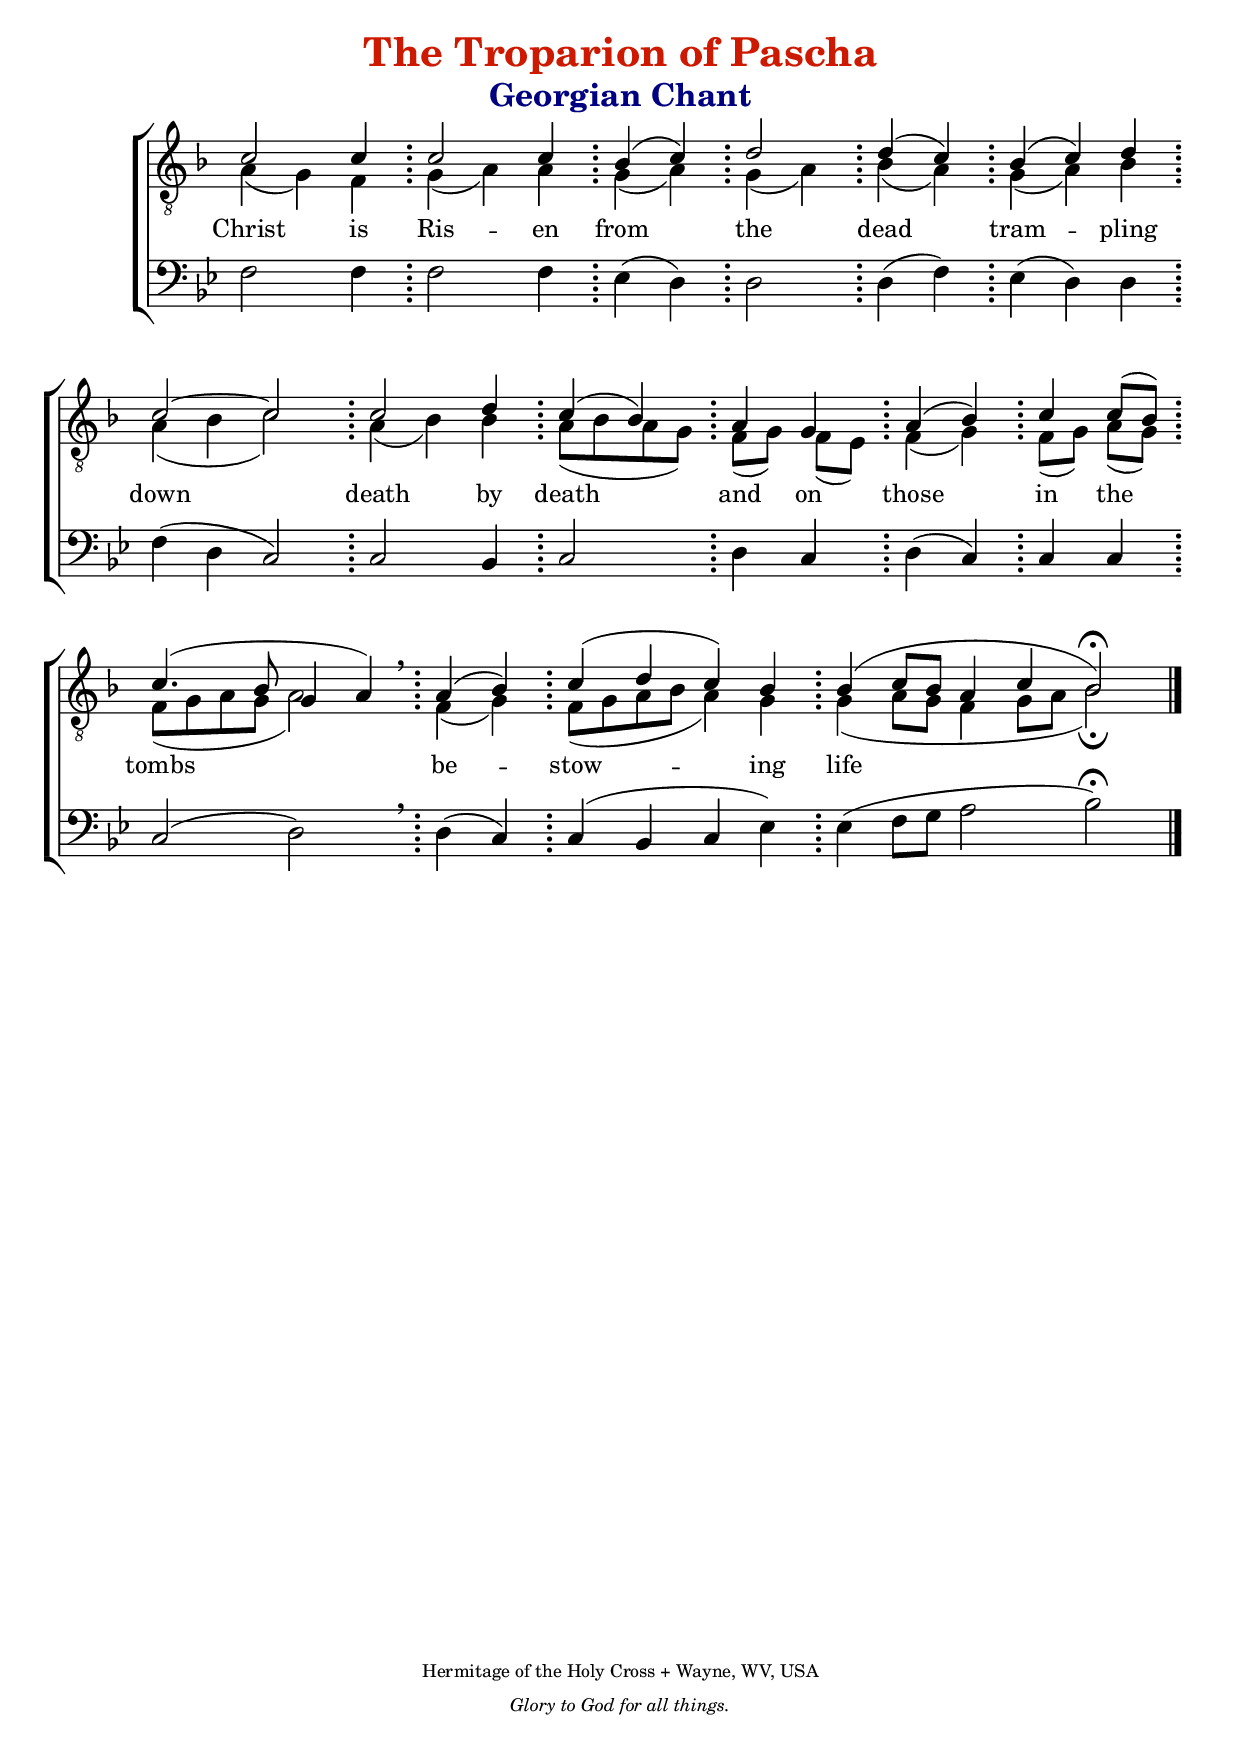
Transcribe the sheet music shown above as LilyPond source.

%%% GLORY TO GOD FOR ALL THINGS %%%
\version "2.10.0"

W = { \once \override Staff.BarLine #'bar-size = #2 \bar "|" 
	 }
J = { \once \override Staff.BarLine #'extra-offset = #'(0 . 2)
	\once \override Staff.BarLine #'bar-size = #1 \bar "|" }
Z = { \bar "" \break }
D = { \bar ":" } 
B = { \override BreathingSign #'text = #(make-musicglyph-markup "scripts.rvarcomma") \breathe }
	
#(set-global-staff-size 22) 

global = { \set Score.timing = ##f \set Staff.midiInstrument = "choir aahs" } 
firstTenor = \relative c' { c2 c4 \bar ":" c2 c4 \D bes( c) \D d2 \D d4( c) \D bes( c) d \D \break c2~ c \D c2 d4 \D  c( bes) \D a g \D a( bes) \D c c8[( bes)] \D \break c4.( bes8 g4 a) \breathe \D a4( bes) \D c( d c) bes \D bes( c8[ bes] a4 c bes2) \fermata \bar "|." }
secondTenor = \relative c' { a4( g) f g( a) a g( a) g( a)  bes( a) g( a) bes a( bes c2)  a4( bes) bes a8[( bes a g)] f[( g)] f[( e)] f4( g) f8[( g)] a[( g)] f[( g a g] a2) f4( g) f8[( g a bes] a4) g g( a8[ g] f4 g8[ a] bes2) \fermata }
bass = \relative c { f2 f4 f2 f4 ees4( d) d2 d4( f) ees( d) d f( d c2) c bes4 c2 d4 c d( c) c c c2( d) \breathe d4( c) c( bes c ees) ees( f8[ g] a2 bes \fermata)  }

\header { title = \markup \with-color #(rgb-color 0.8 0.1 0)
					  "The Troparion of Pascha"
			subtitle = \markup \with-color #(x11-color 'navy) \bigger
						"Georgian Chant"
			subsubtitle = ""
			composer = \markup  ""
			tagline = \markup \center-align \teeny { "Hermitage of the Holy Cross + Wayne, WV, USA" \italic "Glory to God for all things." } }  
\score { 
\context ChoirStaff  <<
	
	\context Staff = top << \clef "G_8"
		\context  Voice = firstTenor { \voiceOne << \global \key f \major \firstTenor >> } 
		\context Voice = secondTenor { \voiceTwo << \global \key f \major \secondTenor >> }
		>>		
	
	
	\context Lyrics \lyricmode { \set fontSize = #-1
			
			Christ2 __ is4 Ris2 -- en4 from2 __ the __ dead __ tram -- pling4 down1 __ death2 __ by4 death2 __ and4 on those2 __ in4 the tombs1 __ be2 -- stow2. -- ing4 life1. __  
			
			}
	\context Staff = bottom << \clef bass 
		\context Voice = bass { << \global \key bes \major \bass >>  }  
				>>  
		
	
	
	>>
		
\layout { raggedlast = ##t \context { \Staff \remove "Time_signature_engraver" \remove "Bar_number_engraver"
										}}		
	
	

  \midi {
    \context {
      \Score
      tempoWholesPerMinute = #(ly:make-moment 90 4)
      }
    }

	
	

}
	
%%% GLORY TO GOD FOR ALL THINGS %%%	



